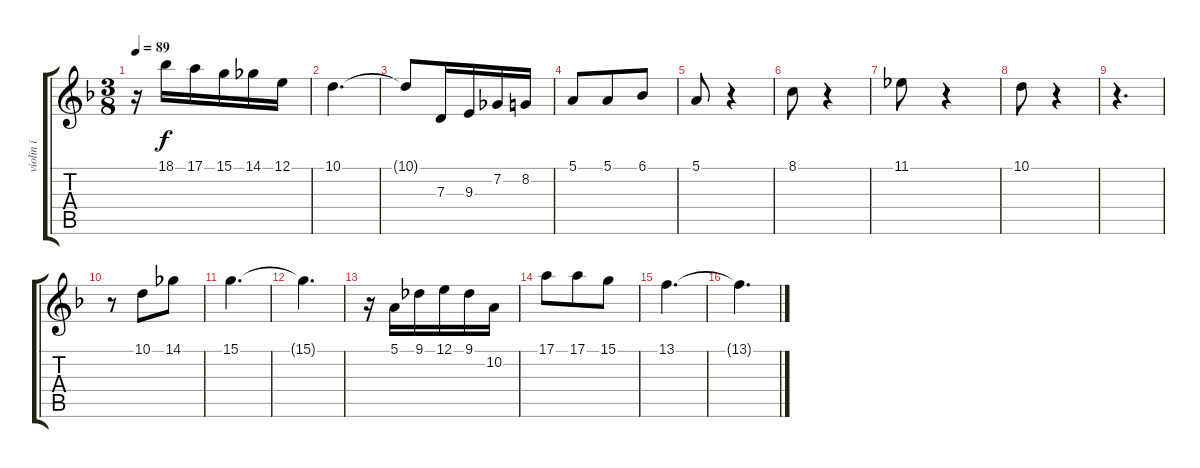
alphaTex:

\track ("violin i" "violin i") {instrument stringensemble1}
\staff {score tabs}
\tuning (E4 B3 G3 D3 A2 E2) {hide}
\ts (3 8)
\tempo 89
\clef g2
\ks dminor
r.16{dy f} 18.1.16 17.1.16 15.1.16 14.1.16 12.1.16 |
10.1.4{d} |
10.1{t}.8 7.3.16 9.3.16 7.2.16 8.2.16 |
5.1.8 5.1.8 6.1.8 |
5.1.8 r.4 |
8.1.8 r.4 |
11.1.8 r.4 |
10.1.8 r.4 |
r.4{d} |
r.8 10.1.8 14.1.8 |
15.1.4{d} |
15.1{t}.4{d} |
r.16 5.1.16 9.1.16 12.1.16 9.1.16 10.2.16 |
17.1.8 17.1.8 15.1.8 |
13.1.4{d} |
13.1{t}.4{d}
